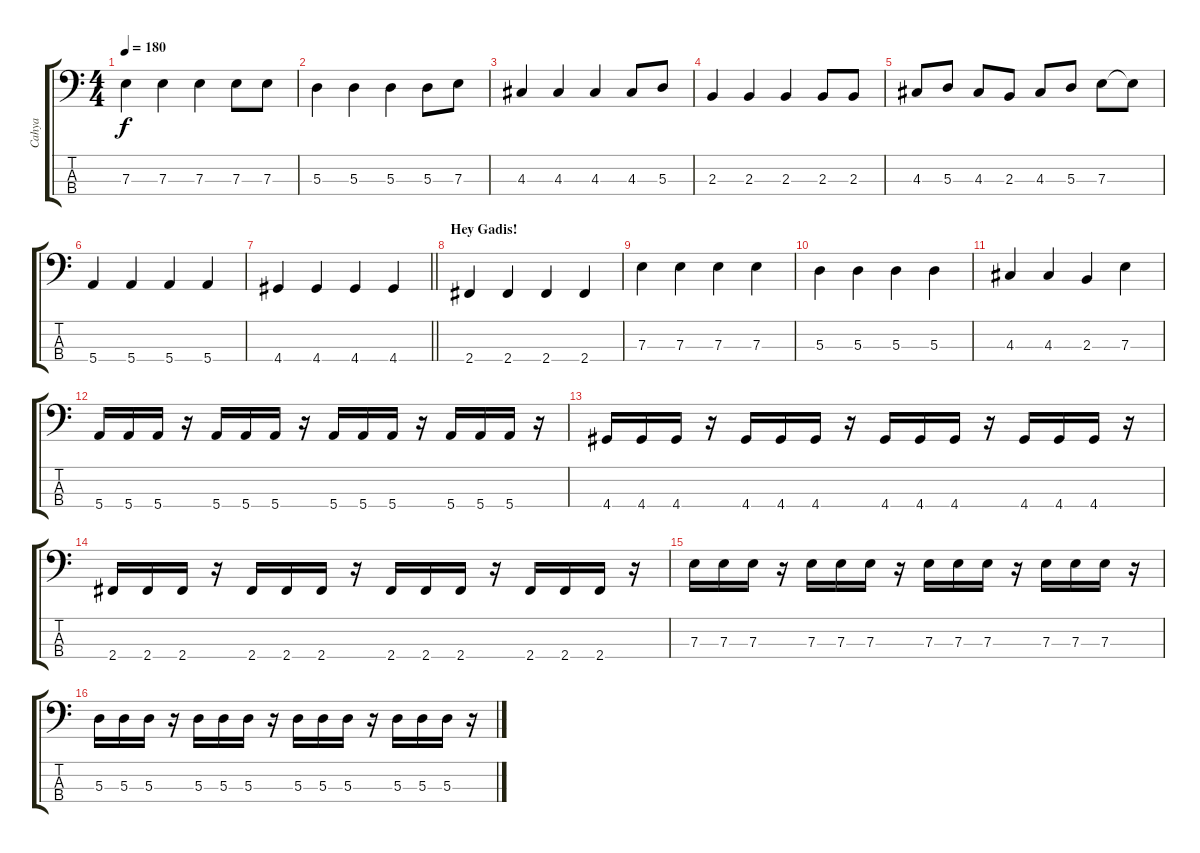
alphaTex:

\track ("Cahya" "Cahya") {instrument synthbass1}
\staff {score tabs}
\tuning (G2 D2 A1 E1) {hide}
\ts (4 4)
\tempo 180
\clef f4
\ks c
7.3.4{dy f} 7.3.4 7.3.4 7.3.8 7.3.8 |
5.3.4 5.3.4 5.3.4 5.3.8 7.3.8 |
4.3.4 4.3.4 4.3.4 4.3.8 5.3.8 |
2.3.4 2.3.4 2.3.4 2.3.8 2.3.8 |
4.3.8 5.3.8 4.3.8 2.3.8 4.3.8 5.3.8 7.3.8 7.3{t}.8 |
5.4.4 5.4.4 5.4.4 5.4.4 |
\barLineRight lightlight
4.4.4 4.4.4 4.4.4 4.4.4 |
\section ("" "Hey Gadis!")
2.4.4 2.4.4 2.4.4 2.4.4 |
7.3.4 7.3.4 7.3.4 7.3.4 |
5.3.4 5.3.4 5.3.4 5.3.4 |
4.3.4 4.3.4 2.3.4 7.3.4 |
5.4.16 5.4.16 5.4.16 r.16 5.4.16 5.4.16 5.4.16 r.16 5.4.16 5.4.16 5.4.16 r.16 5.4.16 5.4.16 5.4.16 r.16 |
4.4.16 4.4.16 4.4.16 r.16 4.4.16 4.4.16 4.4.16 r.16 4.4.16 4.4.16 4.4.16 r.16 4.4.16 4.4.16 4.4.16 r.16 |
2.4.16 2.4.16 2.4.16 r.16 2.4.16 2.4.16 2.4.16 r.16 2.4.16 2.4.16 2.4.16 r.16 2.4.16 2.4.16 2.4.16 r.16 |
7.3.16 7.3.16 7.3.16 r.16 7.3.16 7.3.16 7.3.16 r.16 7.3.16 7.3.16 7.3.16 r.16 7.3.16 7.3.16 7.3.16 r.16 |
5.3.16 5.3.16 5.3.16 r.16 5.3.16 5.3.16 5.3.16 r.16 5.3.16 5.3.16 5.3.16 r.16 5.3.16 5.3.16 5.3.16 r.16
